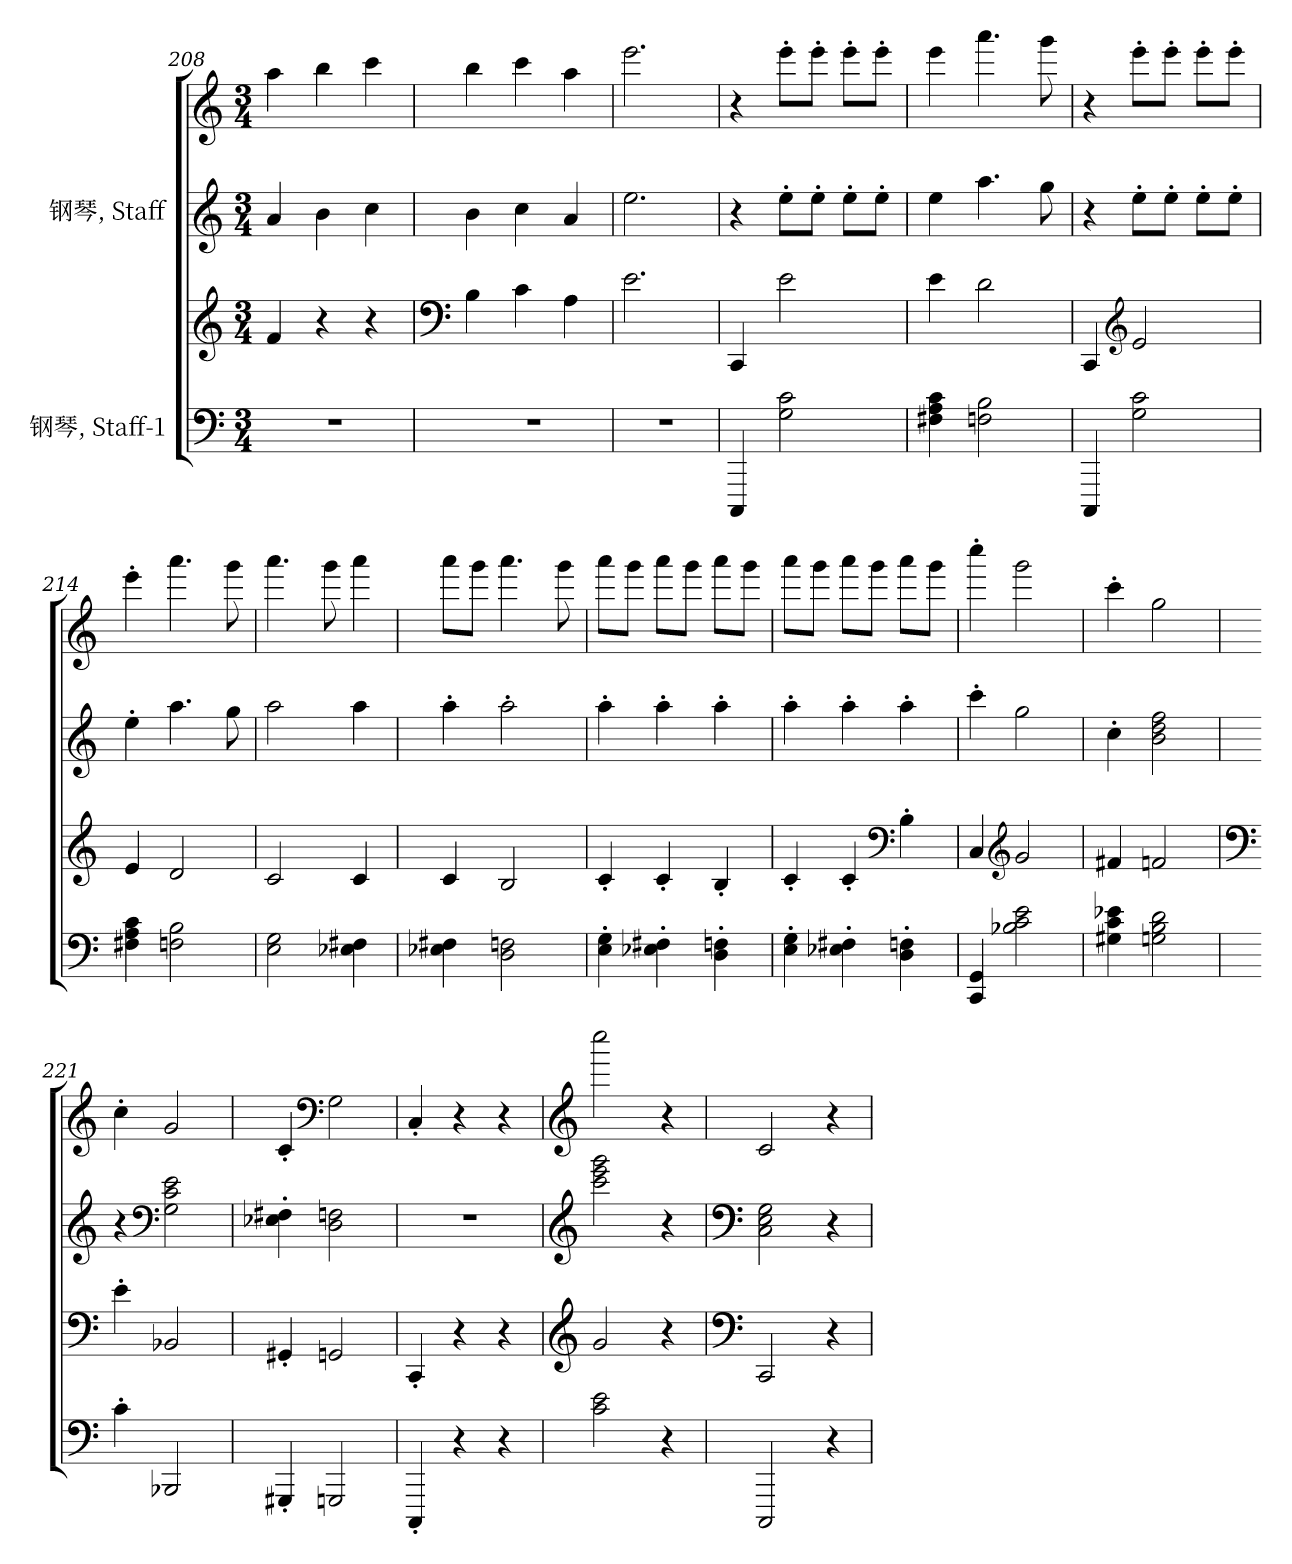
**kern	**kern	**kern	**kern
*part2	*part2	*part1	*part1
*staff4	*staff3	*staff2	*staff1
*I"钢琴, Staff-1	*	*I"钢琴, Staff	*
*clefF4	*clefG2	*clefG2	*clefG2
*k[]	*k[]	*k[]	*k[]
*M3/4	*M3/4	*M3/4	*M3/4
*MM160	*MM160	*MM160	*MM160
=208	=208	=208	=208
2.r	4f/	4a/	4aa\
.	4r	4b\	4bb\
.	4r	4cc\	4ccc\
!!LO:LB:g=z
=209	=209	=209	=209
*	*clefF4	*	*
*	*	*	*MM155
2.r	4B\	4b\	4bb\
.	4c\	4cc\	4ccc\
.	4A\	4a/	4aa\
=210	=210	=210	=210
2.r	2.e\	2.ee\	2.eee\
=211	=211	=211	=211
*	*	*	*MM170
4CCC/	4CC/	4r	4r
2G\ 2c\	2e\	8ee'\L	8eee'\L
.	.	8ee'\J	8eee'\J
.	.	8ee'\L	8eee'\L
.	.	8ee'\J	8eee'\J
=212	=212	=212	=212
4F#X\ 4A\ 4c\	4e\	4ee\	4eee\
2Fn\ 2B\	2d\	4.aa\	4.aaa\
.	.	8gg\	8ggg\
=213	=213	=213	=213
4CCC/	4CC/	4r	4r
*	*clefG2	*	*
2G\ 2c\	2e/	8ee'\L	8eee'\L
.	.	8ee'\J	8eee'\J
.	.	8ee'\L	8eee'\L
.	.	8ee'\J	8eee'\J
=214	=214	=214	=214
4F#X\ 4A\ 4c\	4e/	4ee'\	4eee'\
2Fn\ 2B\	2d/	4.aa\	4.aaa\
.	.	8gg\	8ggg\
=215	=215	=215	=215
2E\ 2G\	2c/	2aa\	4.aaa\
.	.	.	8ggg\
4E-X\ 4F#X\	4c/	4aa\	4aaa\
!!LO:PB:g=z
=216	=216	=216	=216
4E-X\ 4F#X\	4c/	4aa'\	8aaa\L
.	.	.	8ggg\J
2D\ 2Fn\	2B/	2aa'\	4.aaa\
.	.	.	8ggg\
=217	=217	=217	=217
*	*	*	*MM175
4E\' 4G\'	4c'/	4aa'\	8aaa\L
.	.	.	8ggg\J
4E-X\' 4F#X\'	4c'/	4aa'\	8aaa\L
.	.	.	8ggg\J
4D\' 4Fn\'	4B'/	4aa'\	8aaa\L
.	.	.	8ggg\J
=218	=218	=218	=218
*	*	*	*MM180
4E\' 4G\'	4c'/	4aa'\	8aaa\L
.	.	.	8ggg\J
4E-X\' 4F#X\'	4c'/	4aa'\	8aaa\L
.	.	.	8ggg\J
*	*clefF4	*	*
4D\' 4Fn\'	4B'\	4aa'\	8aaa\L
.	.	.	8ggg\J
=219	=219	=219	=219
*	*	*	*MM185
4CC/ 4GG/	4C/	4ccc'\	4cccc'\
*	*clefG2	*	*
2B-X\ 2c\ 2e\	2g/	2gg\	2ggg\
=220	=220	=220	=220
4G#X\ 4c\ 4e-X\	4f#X/	4cc'\	4ccc'\
2Gn\ 2B\ 2d\	2fn/	2b\ 2dd\ 2ff\	2gg\
!!LO:LB:g=z
=221	=221	=221	=221
*	*clefF4	*	*
4c'\	4e'\	4r	4cc'\
*	*	*clefF4	*
2BBB-X/	2BB-X/	2G\ 2c\ 2e\	2g/
=222	=222	=222	=222
4GGG#X'/	4GG#X'/	4E-X\' 4F#X\'	4c'/
*	*	*	*clefF4
2GGGn/	2GGn/	2D\ 2Fn\	2G\
=223	=223	=223	=223
4CCC'/	4CC'/	2.r	4C'/
4r	4r	.	4r
4r	4r	.	4r
=224	=224	=224	=224
*	*clefG2	*clefG2	*clefG2
2c\ 2e\	2g/	2ccc\ 2eee\ 2ggg\	2cccc\
4r	4r	4r	4r
=225	=225	=225	=225
*	*clefF4	*clefF4	*
2CCC/	2CC/	2C\ 2E\ 2G\	2c/
4r	4r	4r	4r
=	=	=	=
*-	*-	*-	*-
